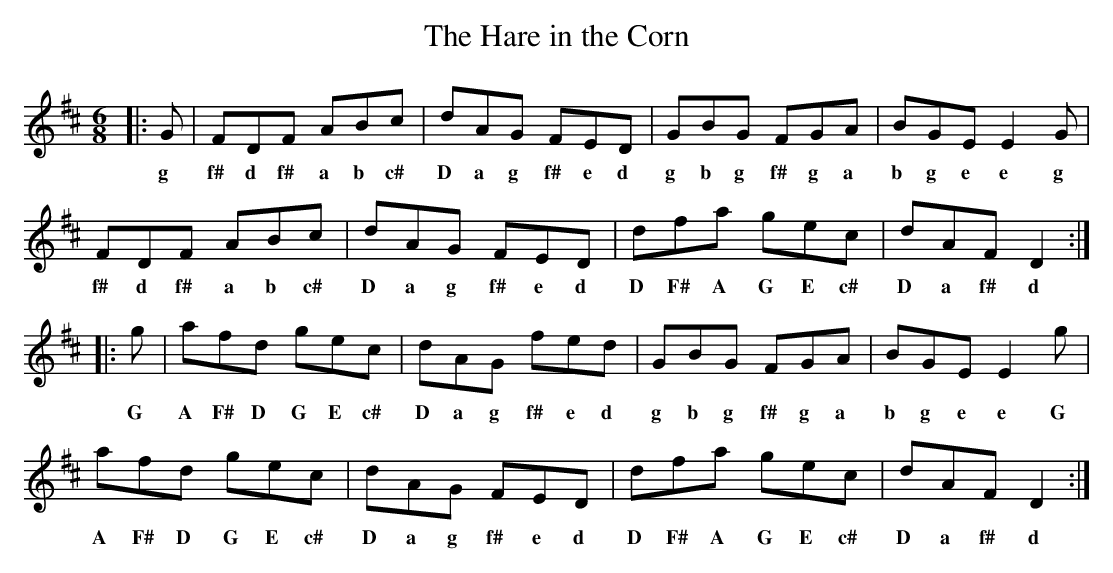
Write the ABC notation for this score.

X:1
T:Hare in the Corn, The
M:6/8
L:1/8
K:D
|:G|FDF ABc|dAG FED|GBG FGA|BGE E2G|
w:g f# d f# a b c# D a g f# e d g b g f# g a b g e e g
FDF ABc|dAG FED|dfa gec|dAFD2:|
w:f# d f# a b c# D a g f# e d D F# A G E c# D a f# d
|:g|afd gec|dAG fed|GBG FGA|BGE E2g|
w:G A F# D G E c# D a g f# e d g b g f# g a b g e e G
afd gec|dAG FED|dfa gec|dAF D2:|
w:A F# D G E c# D a g f# e d D F# A G E c# D a f# d
